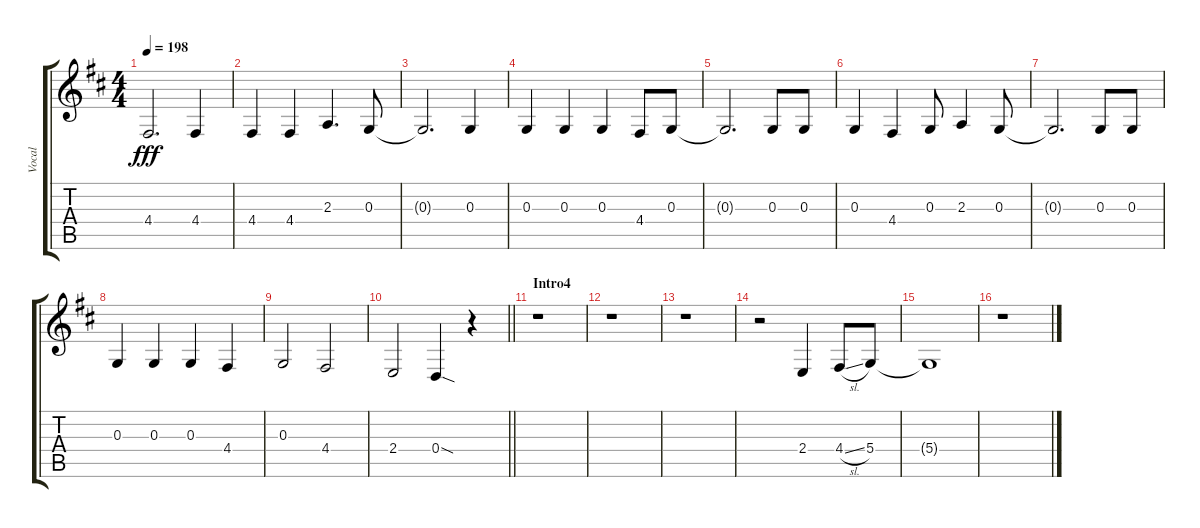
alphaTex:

\track ("Vocal" "Vocal") {instrument voiceoohs}
\staff {score tabs}
\tuning (E4 B3 G3 D3 A2 E2) {hide}
\ts (4 4)
\tempo 198
\clef g2
\ks d
4.4{t}.2{d dy fff} 4.4.4 |
4.4.4 4.4.4 2.3.4{d} 0.3.8 |
0.3{t}.2{d} 0.3.4 |
0.3.4 0.3.4 0.3.4 4.4.8 0.3.8 |
0.3{t}.2{d} 0.3.8 0.3.8 |
0.3.4 4.4.4 0.3.8 2.3.4 0.3.8 |
0.3{t}.2{d} 0.3.8 0.3.8 |
0.3.4 0.3.4 0.3.4 4.4.4 |
0.3.2 4.4.2 |
\barLineRight lightlight
2.4.2 0.4{sod}.4 r.4 |
\section ("" "Intro4")
r.1 |
r.1 |
r.1 |
r.2 2.4.4 4.4{sl}.8 5.4.8 |
5.4{t}.1 |
r.1
